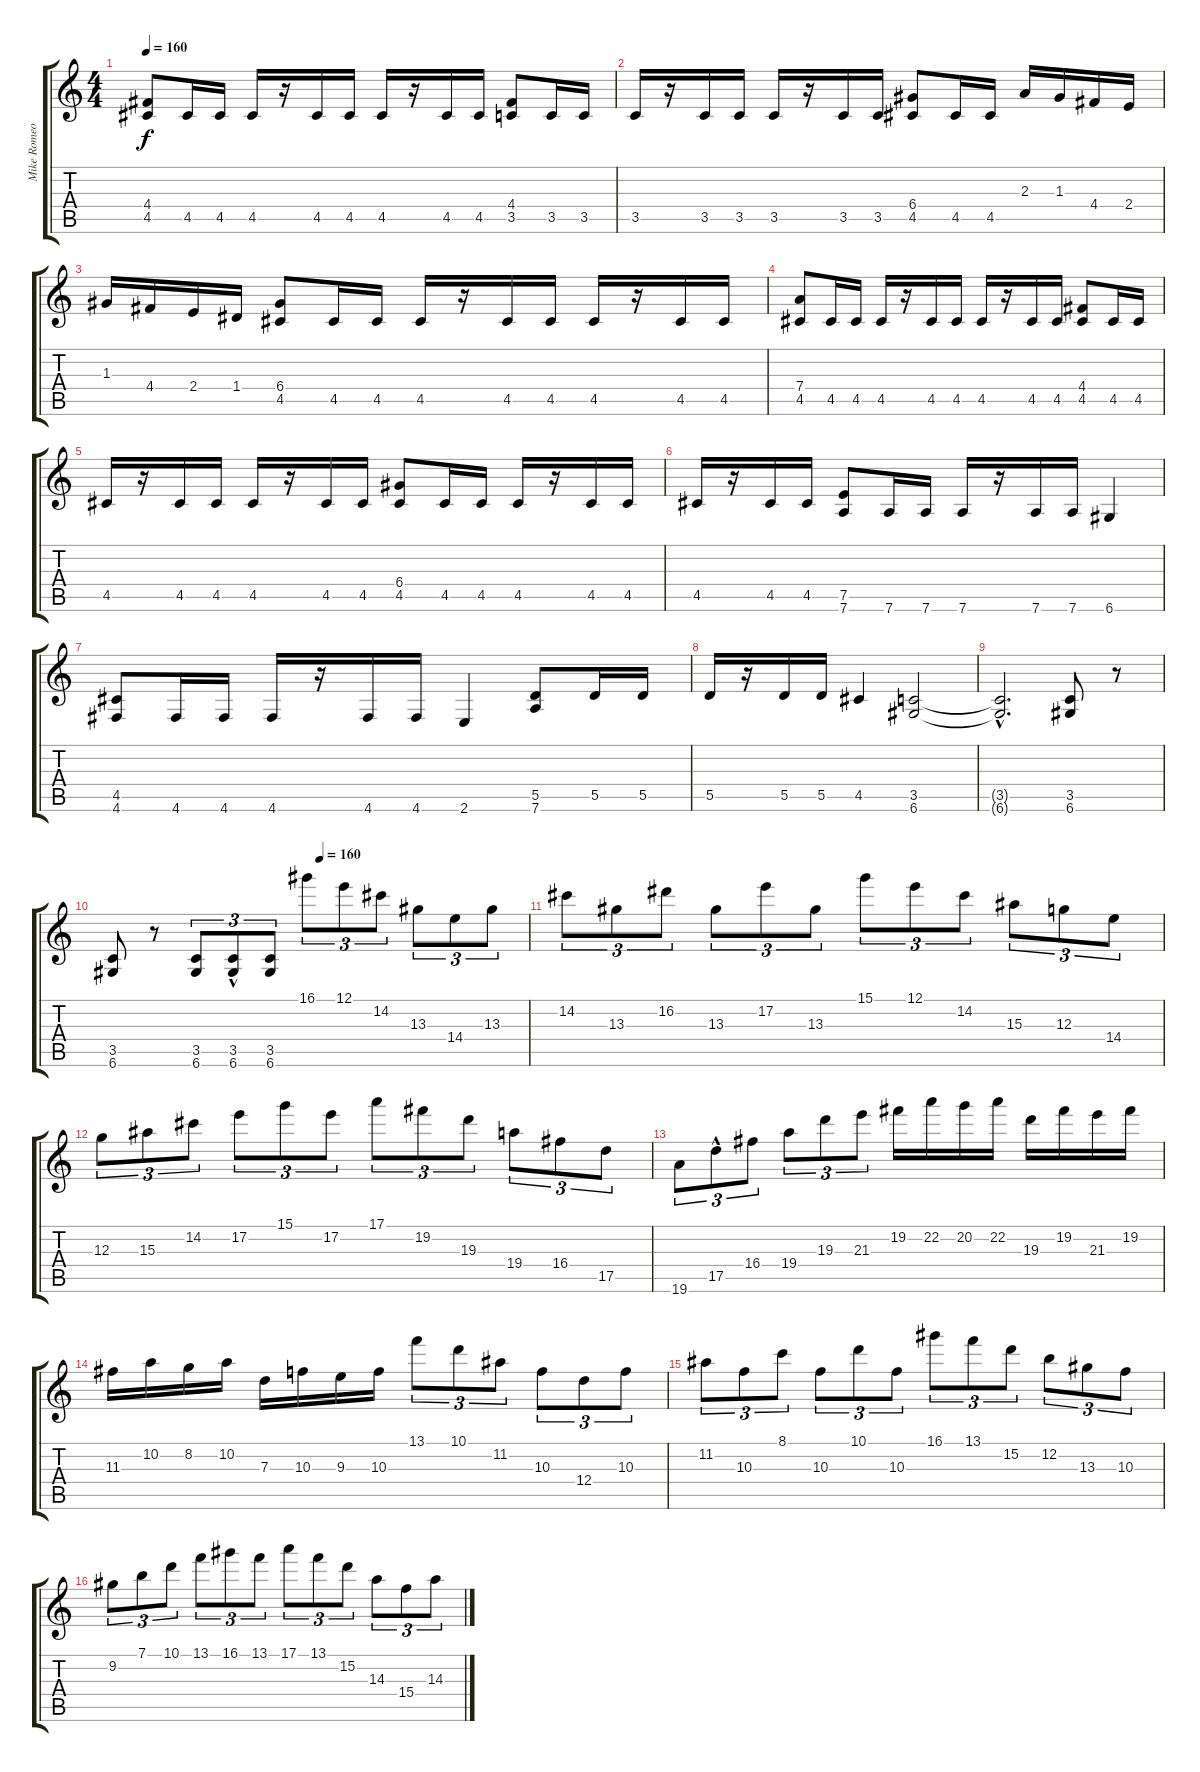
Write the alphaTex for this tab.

\track ("Mike Romeo (Guitar)" "Mike Romeo") {instrument distortionguitar}
\staff {score tabs}
\tuning (E4 B3 G3 D3 A2 D2) {hide}
\ts (4 4)
\tempo 160
\clef g2
\ks c
(4.4 4.5).8{dy f} 4.5.16 4.5.16 4.5.16 r.16 4.5.16 4.5.16 4.5.16 r.16 4.5.16 4.5.16 (4.4 3.5).8 3.5.16 3.5.16 |
3.5.16 r.16 3.5.16 3.5.16 3.5.16 r.16 3.5.16 3.5.16 (6.4 4.5).8 4.5.16 4.5.16 2.3.16 1.3.16 4.4.16 2.4.16 |
1.3.16 4.4.16 2.4.16 1.4.16 (6.4 4.5).8 4.5.16 4.5.16 4.5.16 r.16 4.5.16 4.5.16 4.5.16 r.16 4.5.16 4.5.16 |
(7.4 4.5).8 4.5.16 4.5.16 4.5.16 r.16 4.5.16 4.5.16 4.5.16 r.16 4.5.16 4.5.16 (4.4 4.5).8 4.5.16 4.5.16 |
4.5.16 r.16 4.5.16 4.5.16 4.5.16 r.16 4.5.16 4.5.16 (6.4 4.5).8 4.5.16 4.5.16 4.5.16 r.16 4.5.16 4.5.16 |
4.5.16 r.16 4.5.16 4.5.16 (7.5 7.6).8 7.6.16 7.6.16 7.6.16 r.16 7.6.16 7.6.16 6.6.4 |
(4.5 4.6).8 4.6.16 4.6.16 4.6.16 r.16 4.6.16 4.6.16 2.6.4 (5.5 7.6).8 5.5.16 5.5.16 |
5.5.16 r.16 5.5.16 5.5.16 4.5.4 (3.5 6.6).2 |
(3.5{hac t} 6.6{hac t}).2{d} (3.5 6.6).8 r.8 |
\tempo (160 0.5)
(3.5 6.6).8 r.8 (3.5 6.6).8{tu (3 2)} (3.5{hac} 6.6{hac}).8{tu (3 2)} (3.5 6.6).8{tu (3 2)} 16.1.8{tu (3 2) volume 14 balance 8 instrument distortionguitar} 12.1.8{tu (3 2)} 14.2.8{tu (3 2)} 13.3.8{tu (3 2)} 14.4.8{tu (3 2)} 13.3.8{tu (3 2)} |
14.2.8{tu (3 2)} 13.3.8{tu (3 2)} 16.2.8{tu (3 2)} 13.3.8{tu (3 2)} 17.2.8{tu (3 2)} 13.3.8{tu (3 2)} 15.1.8{tu (3 2)} 12.1.8{tu (3 2)} 14.2.8{tu (3 2)} 15.3.8{tu (3 2)} 12.3.8{tu (3 2)} 14.4.8{tu (3 2)} |
12.3.8{tu (3 2)} 15.3.8{tu (3 2)} 14.2.8{tu (3 2)} 17.2.8{tu (3 2)} 15.1.8{tu (3 2)} 17.2.8{tu (3 2)} 17.1.8{tu (3 2)} 19.2.8{tu (3 2)} 19.3.8{tu (3 2)} 19.4.8{tu (3 2)} 16.4.8{tu (3 2)} 17.5.8{tu (3 2)} |
19.6.8{tu (3 2)} 17.5{hac}.8{tu (3 2)} 16.4.8{tu (3 2)} 19.4.8{tu (3 2)} 19.3.8{tu (3 2)} 21.3.8{tu (3 2)} 19.2.16 22.2.16 20.2.16 22.2.16 19.3.16 19.2.16 21.3.16 19.2.16 |
11.3.16 10.2.16 8.2.16 10.2.16 7.3.16 10.3.16 9.3.16 10.3.16 13.1.8{tu (3 2)} 10.1.8{tu (3 2)} 11.2.8{tu (3 2)} 10.3.8{tu (3 2)} 12.4.8{tu (3 2)} 10.3.8{tu (3 2)} |
11.2.8{tu (3 2)} 10.3.8{tu (3 2)} 8.1.8{tu (3 2)} 10.3.8{tu (3 2)} 10.1.8{tu (3 2)} 10.3.8{tu (3 2)} 16.1.8{tu (3 2)} 13.1.8{tu (3 2)} 15.2.8{tu (3 2)} 12.2.8{tu (3 2)} 13.3.8{tu (3 2)} 10.3.8{tu (3 2)} |
9.2.8{tu (3 2)} 7.1.8{tu (3 2)} 10.1.8{tu (3 2)} 13.1.8{tu (3 2)} 16.1.8{tu (3 2)} 13.1.8{tu (3 2)} 17.1.8{tu (3 2)} 13.1.8{tu (3 2)} 15.2.8{tu (3 2)} 14.3.8{tu (3 2)} 15.4.8{tu (3 2)} 14.3.8{tu (3 2)}
